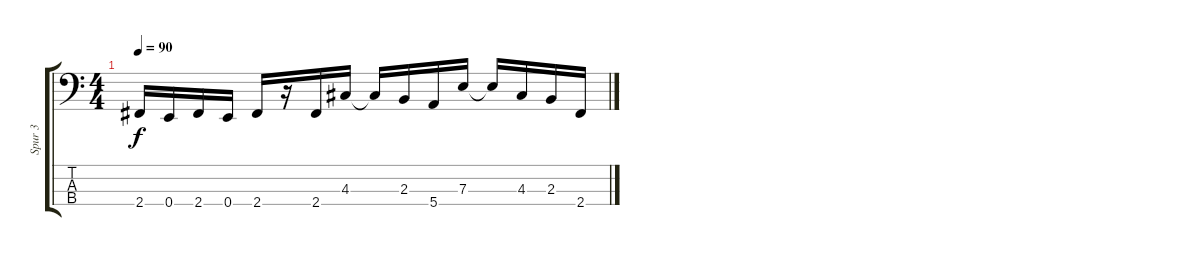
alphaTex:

\track ("Spur 3" "Spur 3") {instrument electricbasspick}
\staff {score tabs}
\tuning (G2 D2 A1 E1) {hide}
\ts (4 4)
\tempo 90
\clef f4
\ks c
2.4{t}.16{dy f} 0.4.16 2.4.16 0.4.16 2.4.16 r.16 2.4.16 4.3.16 4.3{t}.16 2.3.16 5.4.16 7.3.16 7.3{t}.16 4.3.16 2.3.16 2.4.16
